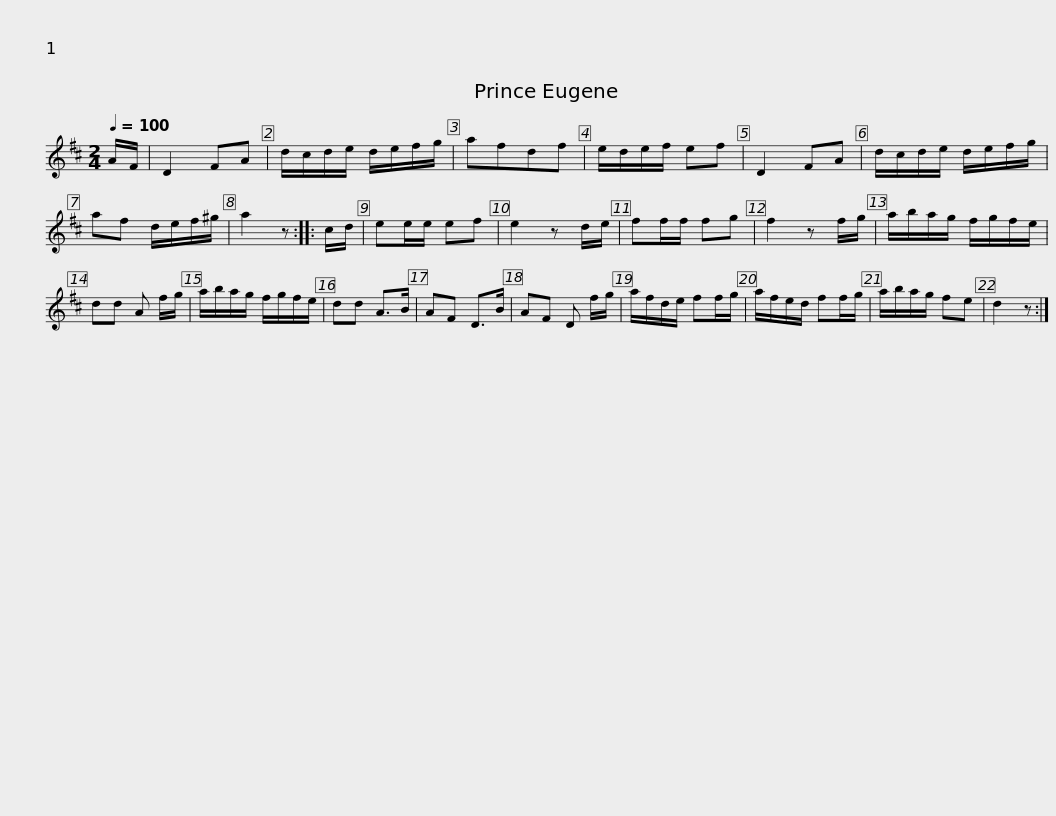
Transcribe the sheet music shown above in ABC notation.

X:1
L:1/8
Q:1/4=100
M:2/4
I:linebreak $
K:none
V:1 treble transpose="8 "
V:1
[K:D] A/F/ | D2 FA | d/c/d/e/ d/e/f/g/ | afdf | e/d/e/f/ ef | %5
 D2 FA | d/c/d/e/ d/e/f/g/ | af d/e/f/^g/ | a2 z ::$ c/d/ | %10
 ee/e/ ef | e2 z d/e/ | ff/f/ fg | f2 z f/g/ | a/b/a/g/ f/g/f/e/ | %15
 dd A f/g/ | a/b/a/g/ f/g/f/e/ |$ dd A>B | AF D>B | AF D f/g/ | %20
 a/f/d/e/ ff/g/ | a/f/e/d/ ff/g/ | a/b/a/g/ fe | d2 z :| %24
